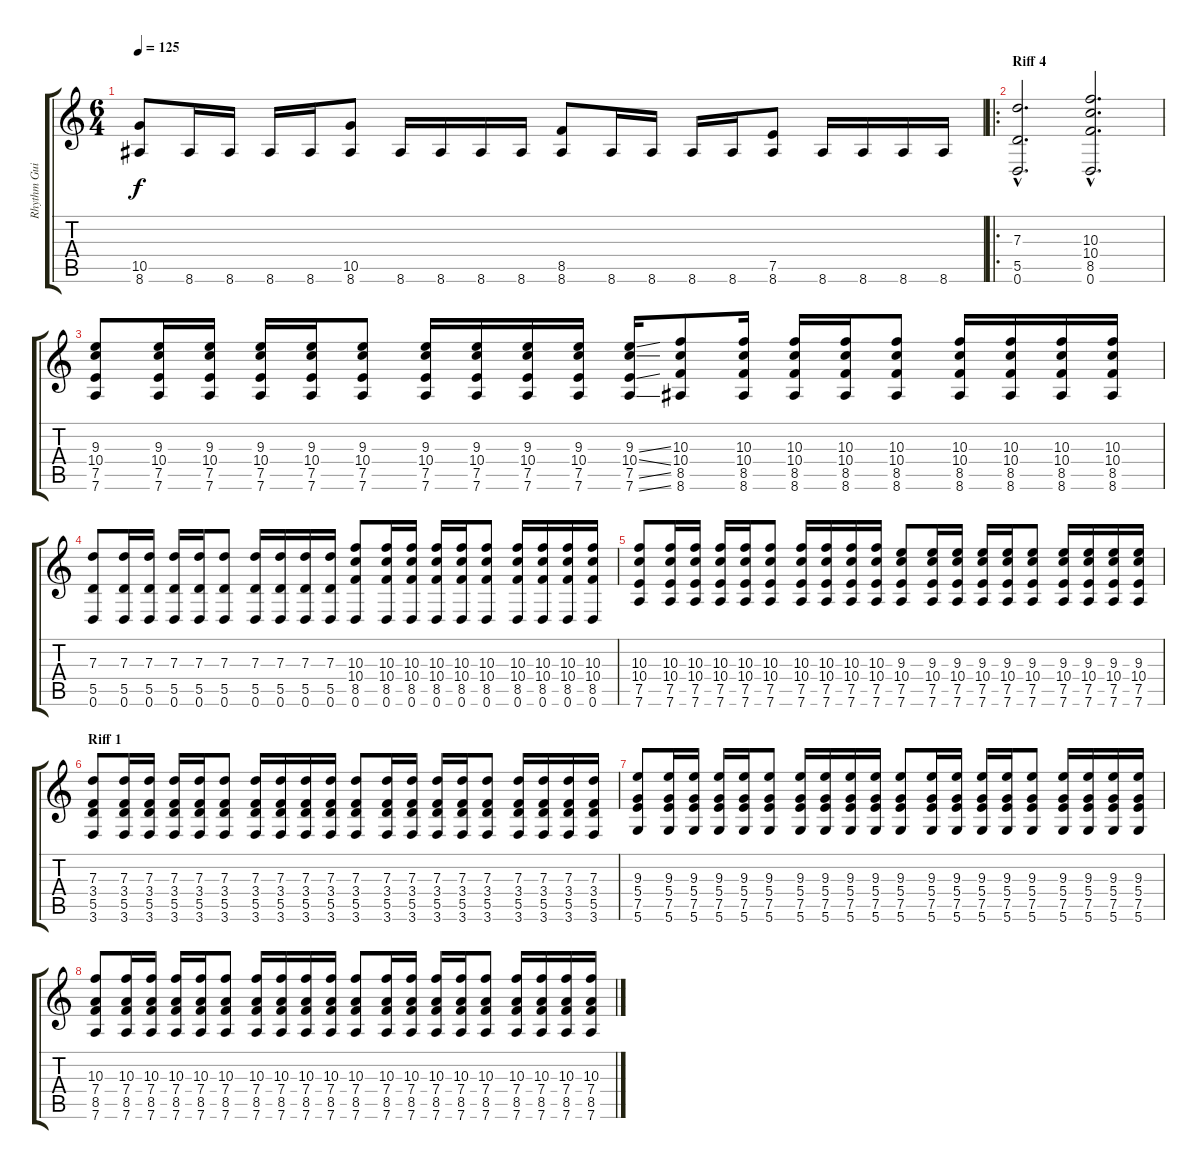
\track ("Rhythm Guitar" "Rhythm Gui") {instrument distortionguitar}
\staff {score tabs}
\tuning (E4 B3 G3 D3 A2 D2) {hide}
\ts (6 4)
\tempo 125
\clef g2
\ks c
(10.5 8.6).8{dy f} 8.6.16 8.6.16 8.6.16 8.6.16 (10.5 8.6).8 8.6.16 8.6.16 8.6.16 8.6.16 (8.5 8.6).8 8.6.16 8.6.16 8.6.16 8.6.16 (7.5 8.6).8 8.6.16 8.6.16 8.6.16 8.6.16 |
\ro
\section ("" "Riff 4")
(7.3{hac} 5.5{hac} 0.6{hac}).2{d} (10.3{hac} 10.4{hac} 8.5{hac} 0.6{hac}).2{d} |
(9.3 10.4 7.5 7.6).8 (9.3 10.4 7.5 7.6).16 (9.3 10.4 7.5 7.6).16 (9.3 10.4 7.5 7.6).16 (9.3 10.4 7.5 7.6).16 (9.3 10.4 7.5 7.6).8 (9.3 10.4 7.5 7.6).16 (9.3 10.4 7.5 7.6).16 (9.3 10.4 7.5 7.6).16 (9.3 10.4 7.5 7.6).16 (9.3{ss} 10.4{ss} 7.5{ss} 7.6{ss}).16 (10.3 10.4 8.5 8.6).8 (10.3 10.4 8.5 8.6).16 (10.3 10.4 8.5 8.6).16 (10.3 10.4 8.5 8.6).16 (10.3 10.4 8.5 8.6).8 (10.3 10.4 8.5 8.6).16 (10.3 10.4 8.5 8.6).16 (10.3 10.4 8.5 8.6).16 (10.3 10.4 8.5 8.6).16 |
(7.3 5.5 0.6).8 (7.3 5.5 0.6).16 (7.3 5.5 0.6).16 (7.3 5.5 0.6).16 (7.3 5.5 0.6).16 (7.3 5.5 0.6).8 (7.3 5.5 0.6).16 (7.3 5.5 0.6).16 (7.3 5.5 0.6).16 (7.3 5.5 0.6).16 (10.3 10.4 8.5 0.6).8 (10.3 10.4 8.5 0.6).16 (10.3 10.4 8.5 0.6).16 (10.3 10.4 8.5 0.6).16 (10.3 10.4 8.5 0.6).16 (10.3 10.4 8.5 0.6).8 (10.3 10.4 8.5 0.6).16 (10.3 10.4 8.5 0.6).16 (10.3 10.4 8.5 0.6).16 (10.3 10.4 8.5 0.6).16 |
(10.3 10.4 7.5 7.6).8 (10.3 10.4 7.5 7.6).16 (10.3 10.4 7.5 7.6).16 (10.3 10.4 7.5 7.6).16 (10.3 10.4 7.5 7.6).16 (10.3 10.4 7.5 7.6).8 (10.3 10.4 7.5 7.6).16 (10.3 10.4 7.5 7.6).16 (10.3 10.4 7.5 7.6).16 (10.3 10.4 7.5 7.6).16 (9.3 10.4 7.5 7.6).8 (9.3 10.4 7.5 7.6).16 (9.3 10.4 7.5 7.6).16 (9.3 10.4 7.5 7.6).16 (9.3 10.4 7.5 7.6).16 (9.3 10.4 7.5 7.6).8 (9.3 10.4 7.5 7.6).16 (9.3 10.4 7.5 7.6).16 (9.3 10.4 7.5 7.6).16 (9.3 10.4 7.5 7.6).16 |
\section ("" "Riff 1")
(7.3 3.4 5.5 3.6).8 (7.3 3.4 5.5 3.6).16 (7.3 3.4 5.5 3.6).16 (7.3 3.4 5.5 3.6).16 (7.3 3.4 5.5 3.6).16 (7.3 3.4 5.5 3.6).8 (7.3 3.4 5.5 3.6).16 (7.3 3.4 5.5 3.6).16 (7.3 3.4 5.5 3.6).16 (7.3 3.4 5.5 3.6).16 (7.3 3.4 5.5 3.6).8 (7.3 3.4 5.5 3.6).16 (7.3 3.4 5.5 3.6).16 (7.3 3.4 5.5 3.6).16 (7.3 3.4 5.5 3.6).16 (7.3 3.4 5.5 3.6).8 (7.3 3.4 5.5 3.6).16 (7.3 3.4 5.5 3.6).16 (7.3 3.4 5.5 3.6).16 (7.3 3.4 5.5 3.6).16 |
(9.3 5.4 7.5 5.6).8 (9.3 5.4 7.5 5.6).16 (9.3 5.4 7.5 5.6).16 (9.3 5.4 7.5 5.6).16 (9.3 5.4 7.5 5.6).16 (9.3 5.4 7.5 5.6).8 (9.3 5.4 7.5 5.6).16 (9.3 5.4 7.5 5.6).16 (9.3 5.4 7.5 5.6).16 (9.3 5.4 7.5 5.6).16 (9.3 5.4 7.5 5.6).8 (9.3 5.4 7.5 5.6).16 (9.3 5.4 7.5 5.6).16 (9.3 5.4 7.5 5.6).16 (9.3 5.4 7.5 5.6).16 (9.3 5.4 7.5 5.6).8 (9.3 5.4 7.5 5.6).16 (9.3 5.4 7.5 5.6).16 (9.3 5.4 7.5 5.6).16 (9.3 5.4 7.5 5.6).16 |
(10.3 7.4 8.5 7.6).8 (10.3 7.4 8.5 7.6).16 (10.3 7.4 8.5 7.6).16 (10.3 7.4 8.5 7.6).16 (10.3 7.4 8.5 7.6).16 (10.3 7.4 8.5 7.6).8 (10.3 7.4 8.5 7.6).16 (10.3 7.4 8.5 7.6).16 (10.3 7.4 8.5 7.6).16 (10.3 7.4 8.5 7.6).16 (10.3 7.4 8.5 7.6).8 (10.3 7.4 8.5 7.6).16 (10.3 7.4 8.5 7.6).16 (10.3 7.4 8.5 7.6).16 (10.3 7.4 8.5 7.6).16 (10.3 7.4 8.5 7.6).8 (10.3 7.4 8.5 7.6).16 (10.3 7.4 8.5 7.6).16 (10.3 7.4 8.5 7.6).16 (10.3 7.4 8.5 7.6).16
